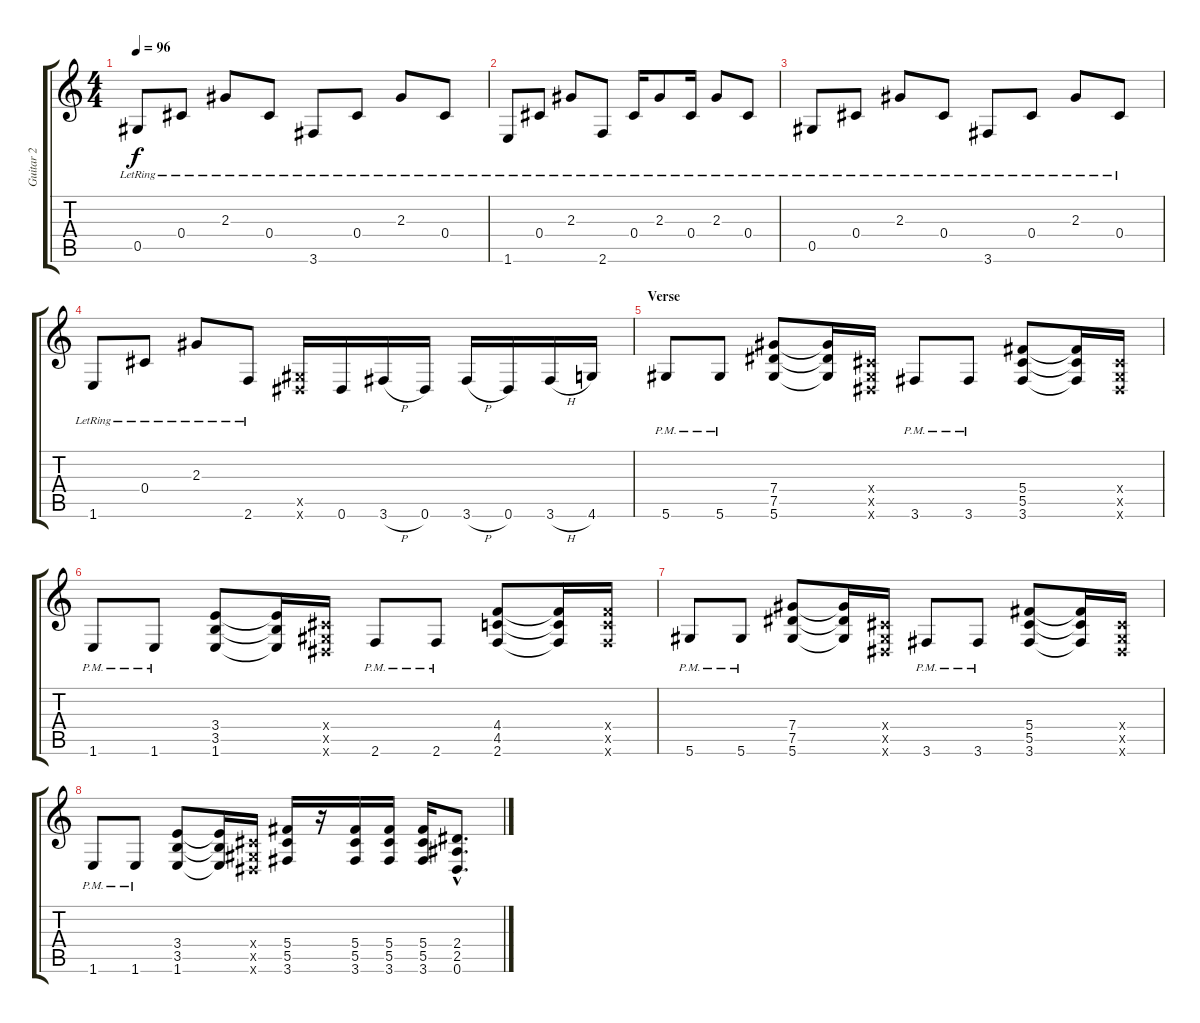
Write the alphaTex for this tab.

\track ("Guitar 2" "Guitar 2") {instrument distortionguitar}
\staff {score tabs}
\tuning (Eb4 Bb3 Gb3 Db3 Ab2 Eb2) {hide}
\ts (4 4)
\tempo 96
\clef g2
\ks c
0.5{lr}.8{dy f volume 11 instrument electricguitarmuted} 0.4{lr}.8 2.3{lr}.8 0.4{lr}.8 3.6{lr}.8 0.4{lr}.8 2.3{lr}.8 0.4{lr}.8 |
1.6{lr}.8 0.4{lr}.8 2.3{lr}.8 2.6{lr}.8 0.4{lr}.16 2.3{lr}.8 0.4{lr}.16 2.3{lr}.8 0.4{lr}.8 |
0.5{lr}.8 0.4{lr}.8 2.3{lr}.8 0.4{lr}.8 3.6{lr}.8 0.4{lr}.8 2.3{lr}.8 0.4{lr}.8 |
1.6{lr}.8 0.4{lr}.8 2.3{lr}.8 2.6{lr}.8 (0.5{x} 0.6{x}).16{volume 16 instrument distortionguitar} 0.6.16 3.6{h}.16 0.6.16 3.6{h}.16 0.6.16 3.6{h}.16 4.6.16 |
\section ("" "Verse")
5.6{pm}.8 5.6{pm}.8 (7.4 7.5 5.6).8 (7.4{t} 7.5{t} 5.6{t}).16 (0.4{x} 0.5{x} 0.6{x}).16 3.6{pm}.8 3.6{pm}.8 (5.4 5.5 3.6).8 (5.4{t} 5.5{t} 3.6{t}).16 (0.4{x} 0.5{x} 0.6{x}).16 |
1.6{pm}.8 1.6{pm}.8 (3.4 3.5 1.6).8 (3.4{t} 3.5{t} 1.6{t}).16 (0.4{x} 0.5{x} 0.6{x}).16 2.6{pm}.8 2.6{pm}.8 (4.4 4.5 2.6).8 (4.4{t} 4.5{t} 2.6{t}).16 (4.4{x} 4.5{x} 2.6{x}).16 |
5.6{pm}.8 5.6{pm}.8 (7.4 7.5 5.6).8 (7.4{t} 7.5{t} 5.6{t}).16 (0.4{x} 0.5{x} 0.6{x}).16 3.6{pm}.8 3.6{pm}.8 (5.4 5.5 3.6).8 (5.4{t} 5.5{t} 3.6{t}).16 (0.4{x} 0.5{x} 0.6{x}).16 |
1.6{pm}.8 1.6{pm}.8 (3.4 3.5 1.6).8 (3.4{t} 3.5{t} 1.6{t}).16 (0.4{x} 0.5{x} 0.6{x}).16 (5.4 5.5 3.6).16 r.16 (5.4 5.5 3.6).16 (5.4 5.5 3.6).16 (5.4 5.5 3.6).16 (2.4{hac} 2.5{hac} 0.6{hac}).8{d}
